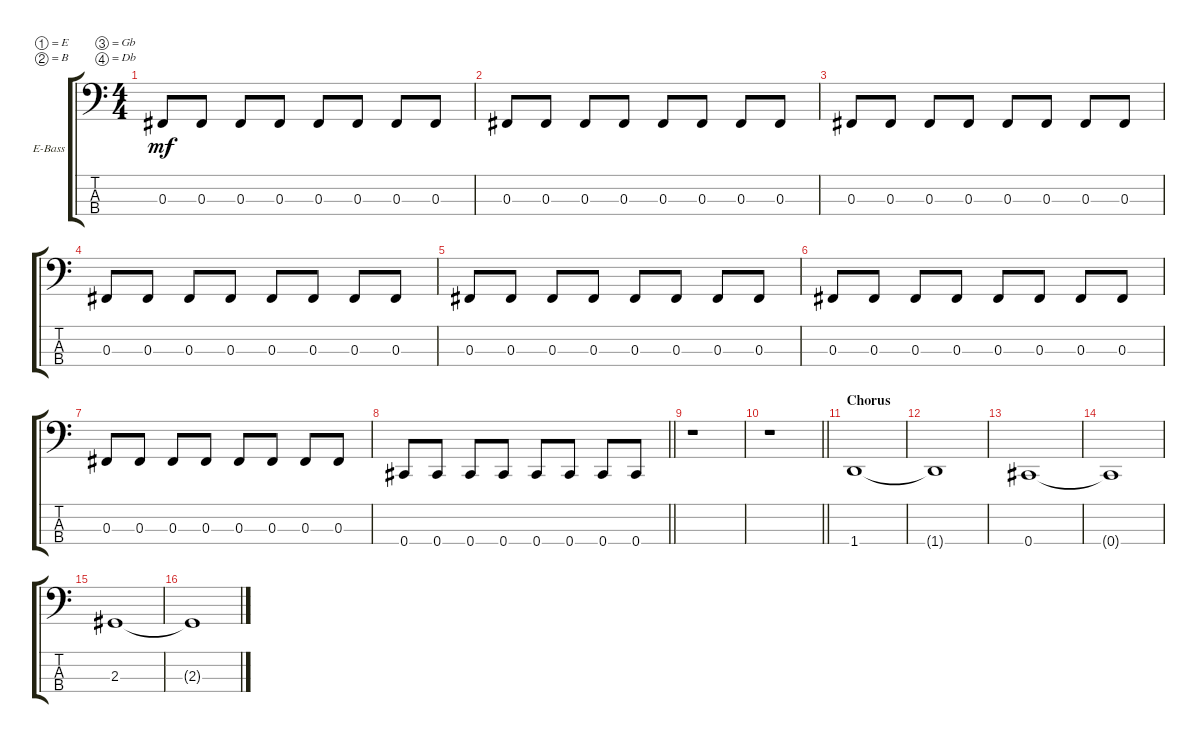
\bracketExtendMode groupsimilarinstruments
\firstSystemTrackNameOrientation horizontal
\otherSystemsTrackNameOrientation horizontal
\track ("Electric Bass" "E-Bass") {instrument electricbasspick}
\staff {score tabs}
\tuning (E2 B1 Gb1 Db1)
\ts (4 4)
\tempo (184 "Double Time" hide)
\clef f4
\ks c
0.3.8{dy mf} 0.3.8 0.3.8 0.3.8 0.3.8 0.3.8 0.3.8 0.3.8 |
0.3.8 0.3.8 0.3.8 0.3.8 0.3.8 0.3.8 0.3.8 0.3.8 |
0.3.8 0.3.8 0.3.8 0.3.8 0.3.8 0.3.8 0.3.8 0.3.8 |
0.3.8 0.3.8 0.3.8 0.3.8 0.3.8 0.3.8 0.3.8 0.3.8 |
0.3.8 0.3.8 0.3.8 0.3.8 0.3.8 0.3.8 0.3.8 0.3.8 |
0.3.8 0.3.8 0.3.8 0.3.8 0.3.8 0.3.8 0.3.8 0.3.8 |
0.3.8 0.3.8 0.3.8 0.3.8 0.3.8 0.3.8 0.3.8 0.3.8 |
\barLineRight lightlight
0.4.8 0.4.8 0.4.8 0.4.8 0.4.8 0.4.8 0.4.8 0.4.8 |
\section ("" "")
r.1 |
\tempo (184 "Moderately Slow Rock" 1 hide)
\barLineRight lightlight
r.1 |
\section ("" "Chorus")
\tempo (184 "Moderately Slow Rock" hide)
1.4.1 |
1.4{t}.1 |
0.4.1 |
0.4{t}.1 |
2.3.1 |
2.3{t}.1
